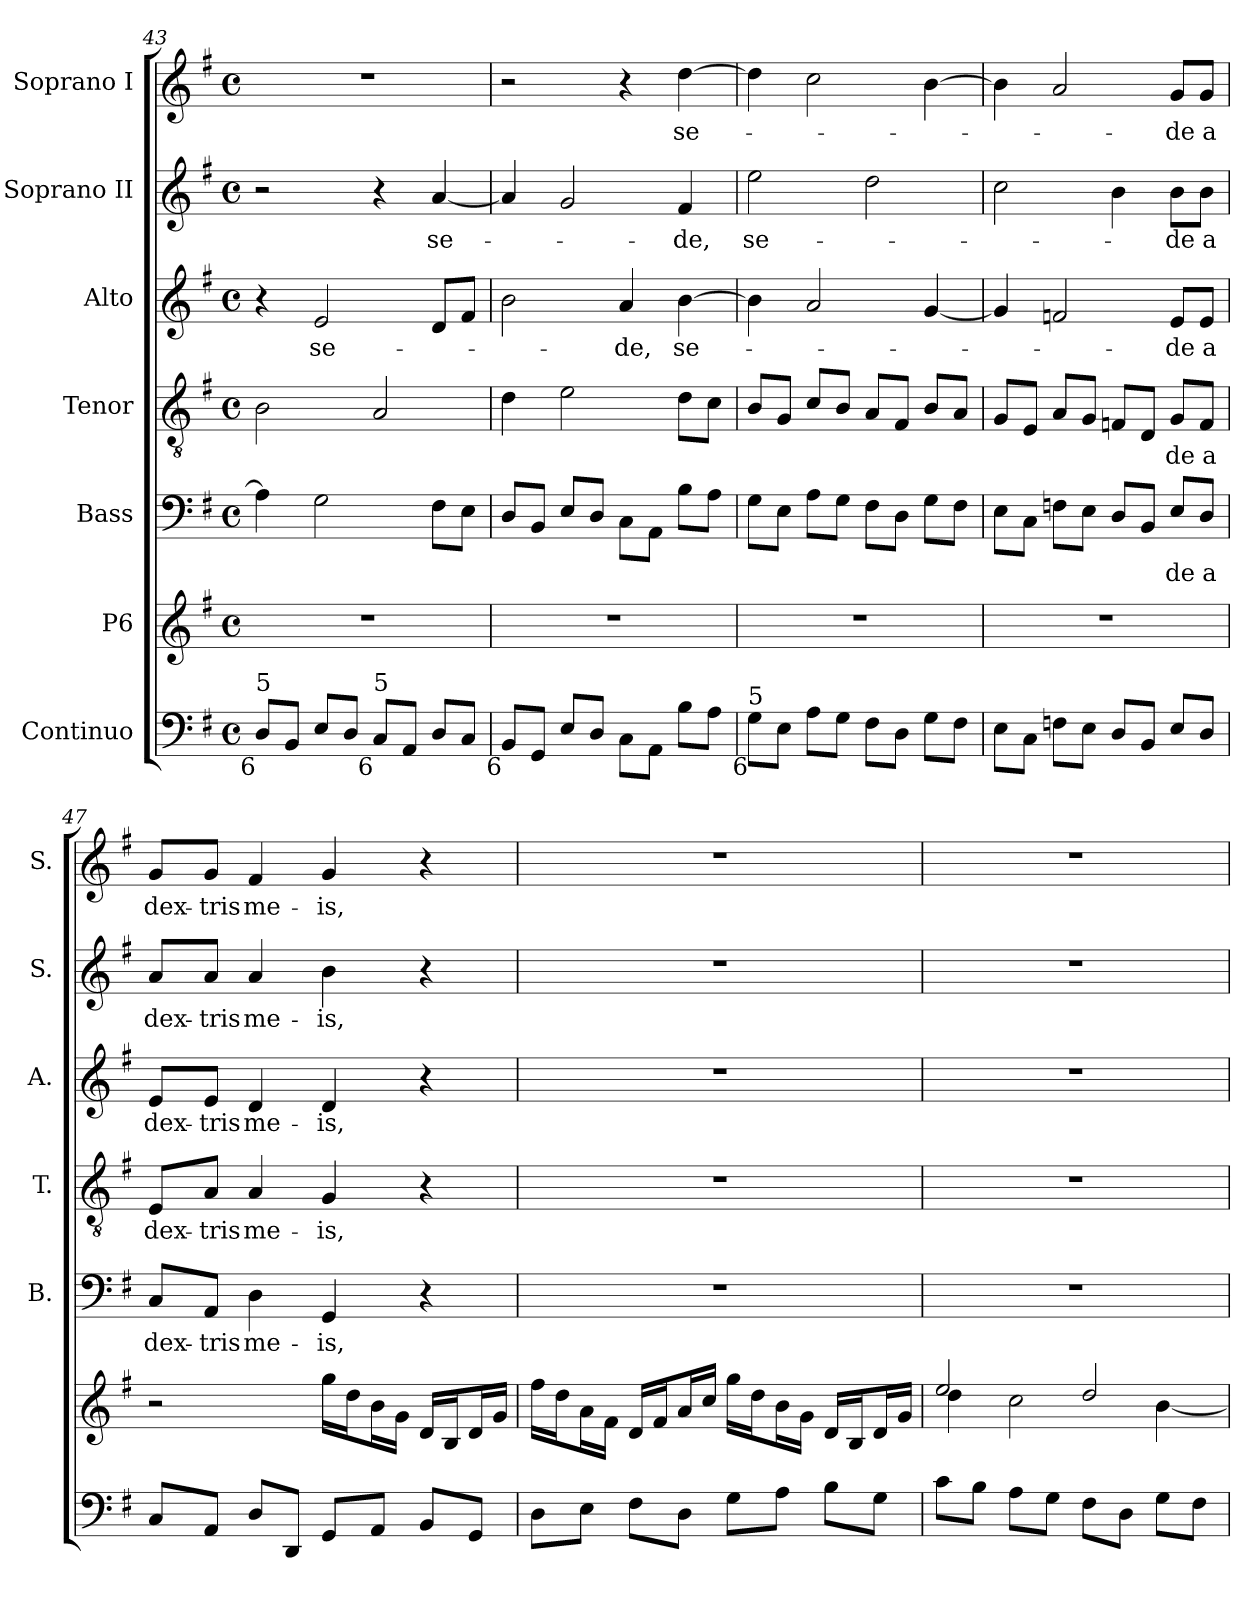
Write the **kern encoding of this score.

**kern	**kern	**kern	**text	**kern	**text	**kern	**text	**kern	**text	**kern	**text
*part7	*part6	*part5	*part5	*part4	*part4	*part3	*part3	*part2	*part2	*part1	*part1
*staff7	*staff6	*staff5	*staff5	*staff4	*staff4	*staff3	*staff3	*staff2	*staff2	*staff1	*staff1
*I"Continuo	*I"P6	*I"Bass	*	*I"Tenor	*	*I"Alto	*	*I"Soprano II	*	*I"Soprano I	*
*	*	*I'B.	*	*I'T.	*	*I'A.	*	*I'S.	*	*I'S.	*
*clefF4	*clefG2	*clefF4	*	*clefGv2	*	*clefG2	*	*clefG2	*	*clefG2	*
*	*	*	*	*ITrd7c12	*	*	*	*	*	*	*
*k[f#]	*k[f#]	*k[f#]	*	*k[f#]	*	*k[f#]	*	*k[f#]	*	*k[f#]	*
*G:	*G:	*G:	*	*G:	*	*G:	*	*G:	*	*G:	*
*M4/4	*M4/4	*M4/4	*	*M4/4	*	*M4/4	*	*M4/4	*	*M4/4	*
*met(c)	*met(c)	*met(c)	*	*met(c)	*	*met(c)	*	*met(c)	*	*met(c)	*
=43	=43	=43	=43	=43	=43	=43	=43	=43	=43	=43	=43
!LO:TX:b:rj:t=6	!	!	!	!	!	!	!	!	!	!	!
!LO:TX:t=5	!	!	!	!	!	!	!	!	!	!	!
8Di/L	1r	4Ai\]	.	2BBi\	.	4r	.	2r	.	1r	.
8BBi/J	.	.	.	.	.	.	.	.	.	.	.
!	!	!	!	!	!	!	!LO:LY:b:color=#000000	!	!	!	!
8Ei/L	.	2Gi\	.	.	.	2ei/	se-	.	.	.	.
8Di/J	.	.	.	.	.	.	.	.	.	.	.
!LO:TX:b:rj:t=6	!	!	!	!	!	!	!	!	!	!	!
!LO:TX:t=5	!	!	!	!	!	!	!	!	!	!	!
8Ci/L	.	.	.	2AAi/	.	.	.	4r	.	.	.
8AAi/J	.	.	.	.	.	.	.	.	.	.	.
!	!	!	!	!	!	!	!	!	!LO:LY:b:color=#000000	!	!
8Di/L	.	8F#i\L	.	.	.	8di/L	.	[<4ai/	se-	.	.
8Ci/J	.	8Ei\J	.	.	.	8f#i/J	.	.	.	.	.
!!LO:PB:g=z
=44	=44	=44	=44	=44	=44	=44	=44	=44	=44	=44	=44
!LO:TX:b:rj:t=6	!	!	!	!	!	!	!	!	!	!	!
8BBi/L	1r	8Di/L	.	4Di\	.	2bi\	.	4ai/]	.	2r	.
8GGi/J	.	8BBi/J	.	.	.	.	.	.	.	.	.
8Ei/L	.	8Ei/L	.	2Ei\	.	.	.	2gi/	.	.	.
8Di/J	.	8Di/J	.	.	.	.	.	.	.	.	.
!	!	!	!	!	!	!	!LO:LY:b:color=#000000	!	!	!	!
8Ci\L	.	8Ci\L	.	.	.	4ai/	-de,	.	.	4r	.
8AAi\J	.	8AAi\J	.	.	.	.	.	.	.	.	.
!	!	!	!	!	!	!	!LO:LY:b:color=#000000	!	!	!	!
!	!	!	!	!	!	!	!	!	!LO:LY:b:color=#000000	!	!
!	!	!	!	!	!	!	!	!	!	!	!LO:LY:b:color=#000000
8Bi\L	.	8Bi\L	.	8Di\L	.	[>4bi\	se-	4f#i/	-de,	[>4ddi\	se-
8Ai\J	.	8Ai\J	.	8Ci\J	.	.	.	.	.	.	.
=45	=45	=45	=45	=45	=45	=45	=45	=45	=45	=45	=45
!LO:TX:b:rj:t=6	!	!	!	!	!	!	!	!	!	!	!
!LO:TX:t=5	!	!	!	!	!	!	!	!	!	!	!
!	!	!	!	!	!	!	!	!	!LO:LY:b:color=#000000	!	!
8Gi\L	1r	8Gi\L	.	8BBi/L	.	4bi\]	.	2eei\	se-	4ddi\]	.
8Ei\J	.	8Ei\J	.	8GGi/J	.	.	.	.	.	.	.
8Ai\L	.	8Ai\L	.	8Ci/L	.	2ai/	.	.	.	2cci\	.
8Gi\J	.	8Gi\J	.	8BBi/J	.	.	.	.	.	.	.
8F#i\L	.	8F#i\L	.	8AAi/L	.	.	.	2ddi\	.	.	.
8Di\J	.	8Di\J	.	8FF#i/J	.	.	.	.	.	.	.
8Gi\L	.	8Gi\L	.	8BBi/L	.	[<4gi/	.	.	.	[>4bi\	.
8F#i\J	.	8F#i\J	.	8AAi/J	.	.	.	.	.	.	.
=46	=46	=46	=46	=46	=46	=46	=46	=46	=46	=46	=46
8Ei\L	1r	8Ei\L	.	8GGi/L	.	4gi/]	.	2cci\	.	4bi\]	.
8Ci\J	.	8Ci\J	.	8EEi/J	.	.	.	.	.	.	.
8Fni\L	.	8Fni\L	.	8AAi/L	.	2fni/	.	.	.	2ai/	.
8Ei\J	.	8Ei\J	.	8GGi/J	.	.	.	.	.	.	.
8Di/L	.	8Di/L	.	8FFni/L	.	.	.	4bi\	.	.	.
8BBi/J	.	8BBi/J	.	8DDi/J	.	.	.	.	.	.	.
!	!	!	!LO:LY:b:color=#000000	!	!	!	!	!	!	!	!
!	!	!	!	!	!LO:LY:b:color=#000000	!	!	!	!	!	!
!	!	!	!	!	!	!	!LO:LY:b:color=#000000	!	!	!	!
!	!	!	!	!	!	!	!	!	!LO:LY:b:color=#000000	!	!
!	!	!	!	!	!	!	!	!	!	!	!LO:LY:b:color=#000000
8Ei/L	.	8Ei/L	-de	8GGi/L	-de	8ei/L	-de	8bi\L	-de	8gi/L	-de
!	!	!	!LO:LY:b:color=#000000	!	!	!	!	!	!	!	!
!	!	!	!	!	!LO:LY:b:color=#000000	!	!	!	!	!	!
!	!	!	!	!	!	!	!LO:LY:b:color=#000000	!	!	!	!
!	!	!	!	!	!	!	!	!	!LO:LY:b:color=#000000	!	!
!	!	!	!	!	!	!	!	!	!	!	!LO:LY:b:color=#000000
8Di/J	.	8Di/J	a	8FFi/J	a	8ei/J	a	8bi\J	a	8gi/J	a
=47	=47	=47	=47	=47	=47	=47	=47	=47	=47	=47	=47
!	!	!	!LO:LY:b:color=#000000	!	!	!	!	!	!	!	!
!	!	!	!	!	!LO:LY:b:color=#000000	!	!	!	!	!	!
!	!	!	!	!	!	!	!LO:LY:b:color=#000000	!	!	!	!
!	!	!	!	!	!	!	!	!	!LO:LY:b:color=#000000	!	!
!	!	!	!	!	!	!	!	!	!	!	!LO:LY:b:color=#000000
8Ci/L	2r	8Ci/L	dex-	8EEi/L	dex-	8ei/L	dex-	8ai/L	dex-	8gi/L	dex-
!	!	!	!LO:LY:b:color=#000000	!	!	!	!	!	!	!	!
!	!	!	!	!	!LO:LY:b:color=#000000	!	!	!	!	!	!
!	!	!	!	!	!	!	!LO:LY:b:color=#000000	!	!	!	!
!	!	!	!	!	!	!	!	!	!LO:LY:b:color=#000000	!	!
!	!	!	!	!	!	!	!	!	!	!	!LO:LY:b:color=#000000
8AAi/J	.	8AAi/J	-tris	8AAi/J	-tris	8ei/J	-tris	8ai/J	-tris	8gi/J	-tris
!	!	!	!LO:LY:b:color=#000000	!	!	!	!	!	!	!	!
!	!	!	!	!	!LO:LY:b:color=#000000	!	!	!	!	!	!
!	!	!	!	!	!	!	!LO:LY:b:color=#000000	!	!	!	!
!	!	!	!	!	!	!	!	!	!LO:LY:b:color=#000000	!	!
!	!	!	!	!	!	!	!	!	!	!	!LO:LY:b:color=#000000
8Di/L	.	4Di\	me-	4AAi/	me-	4di/	me-	4ai/	me-	4f#i/	me-
8DDi/J	.	.	.	.	.	.	.	.	.	.	.
!	!	!	!LO:LY:b:color=#000000	!	!	!	!	!	!	!	!
!	!	!	!	!	!LO:LY:b:color=#000000	!	!	!	!	!	!
!	!	!	!	!	!	!	!LO:LY:b:color=#000000	!	!	!	!
!	!	!	!	!	!	!	!	!	!LO:LY:b:color=#000000	!	!
!	!	!	!	!	!	!	!	!	!	!	!LO:LY:b:color=#000000
8GGi/L	16ggi\LL	4GGi/	-is,	4GGi/	-is,	4di/	-is,	4bi\	-is,	4gi/	-is,
.	16ddi\J	.	.	.	.	.	.	.	.	.	.
8AAi/J	16bi\L	.	.	.	.	.	.	.	.	.	.
.	16gi\JJ	.	.	.	.	.	.	.	.	.	.
8BBi/L	16di/LL	4r	.	4r	.	4r	.	4r	.	4r	.
.	16Bi/J	.	.	.	.	.	.	.	.	.	.
8GGi/J	16di/L	.	.	.	.	.	.	.	.	.	.
.	16gi/JJ	.	.	.	.	.	.	.	.	.	.
=48	=48	=48	=48	=48	=48	=48	=48	=48	=48	=48	=48
*	*^	*	*	*	*	*	*	*	*	*	*
8Di\L	16ff#i\LL	2ryy	1r	.	1r	.	1r	.	1r	.	1r	.
.	16ddi\J	.	.	.	.	.	.	.	.	.	.	.
8Ei\J	16ai\L	.	.	.	.	.	.	.	.	.	.	.
.	16f#i\JJ	.	.	.	.	.	.	.	.	.	.	.
8F#i\L	16di/LL	.	.	.	.	.	.	.	.	.	.	.
.	16f#i/J	.	.	.	.	.	.	.	.	.	.	.
8Di\J	16ai/L	.	.	.	.	.	.	.	.	.	.	.
.	16cci/JJ	.	.	.	.	.	.	.	.	.	.	.
8Gi\L	16ggi\LL	2ryy	.	.	.	.	.	.	.	.	.	.
.	16ddi\J	.	.	.	.	.	.	.	.	.	.	.
8Ai\J	16bi\L	.	.	.	.	.	.	.	.	.	.	.
.	16gi\JJ	.	.	.	.	.	.	.	.	.	.	.
8Bi\L	16di/LL	.	.	.	.	.	.	.	.	.	.	.
.	16Bi/J	.	.	.	.	.	.	.	.	.	.	.
8Gi\J	16di/L	.	.	.	.	.	.	.	.	.	.	.
.	16gi/JJ	.	.	.	.	.	.	.	.	.	.	.
!!LO:LB:g=z
=49	=49	=49	=49	=49	=49	=49	=49	=49	=49	=49	=49	=49
8ci\L	2eei/	4ddi\	1r	.	1r	.	1r	.	1r	.	1r	.
8Bi\J	.	.	.	.	.	.	.	.	.	.	.	.
8Ai\L	.	2cci\	.	.	.	.	.	.	.	.	.	.
8Gi\J	.	.	.	.	.	.	.	.	.	.	.	.
8F#i\L	2ddi/	.	.	.	.	.	.	.	.	.	.	.
8Di\J	.	.	.	.	.	.	.	.	.	.	.	.
8Gi\L	.	[>4bi\	.	.	.	.	.	.	.	.	.	.
8F#i\J	.	.	.	.	.	.	.	.	.	.	.	.
*	*v	*v	*	*	*	*	*	*	*	*	*	*
=	=	=	=	=	=	=	=	=	=	=	=
*-	*-	*-	*-	*-	*-	*-	*-	*-	*-	*-	*-
